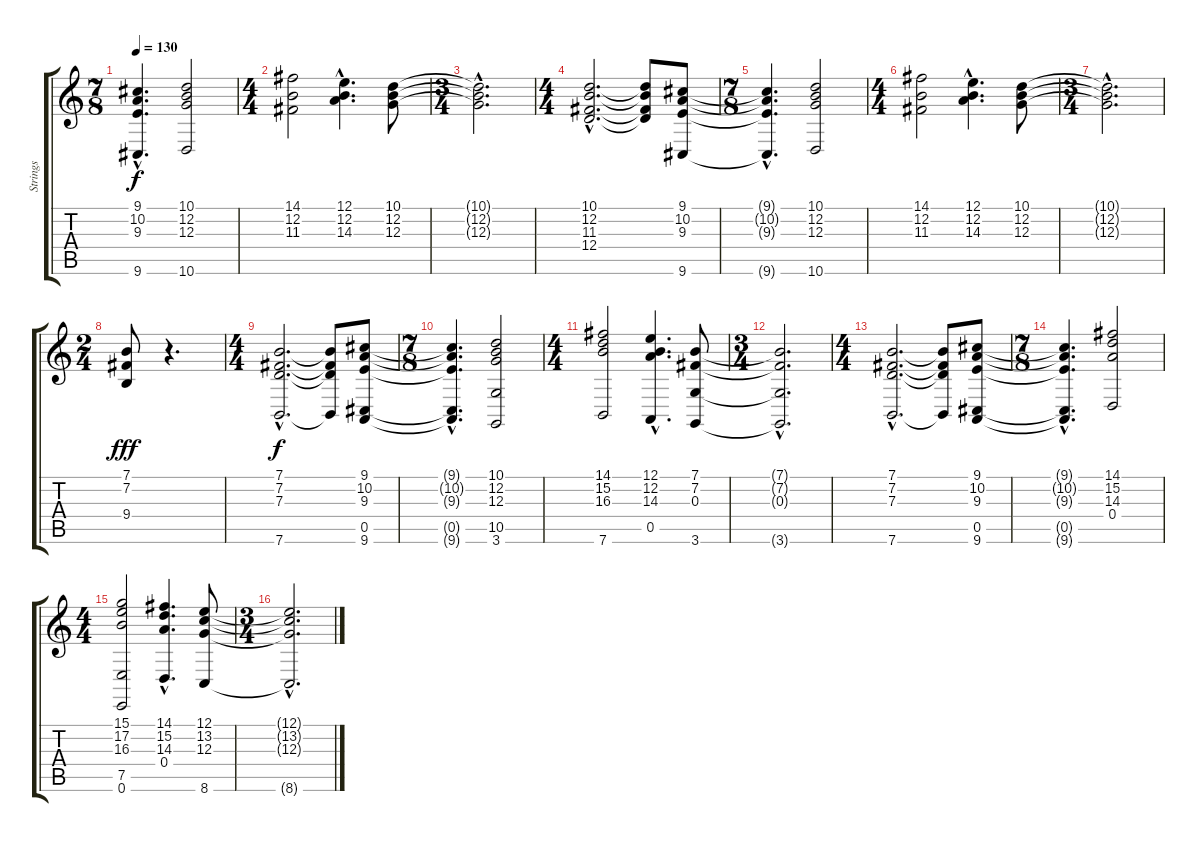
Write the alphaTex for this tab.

\track ("Strings" "Strings") {instrument stringensemble2}
\staff {score tabs}
\tuning (E4 B3 G3 D3 A2 E2) {hide}
\ts (7 8)
\tempo 130
\clef g2
\ks c
(9.1{hac t} 10.2{hac t} 9.3{hac t} 9.6{hac t}).4{d dy f} (10.1 12.2 12.3 10.6).2 |
\ts (4 4)
(14.1 12.2 11.3).2 (12.1{hac} 12.2{hac} 14.3{hac}).4{d} (10.1 12.2 12.3).8 |
\ts (3 4)
(10.1{hac t} 12.2{hac t} 12.3{hac t}).2{d} |
\ts (4 4)
(10.1{hac} 12.2{hac} 11.3{hac} 12.4{hac}).2{d} (10.1{t} 12.2{t} 11.3{t} 12.4{t}).8 (9.1 10.2 9.3 9.6).8 |
\ts (7 8)
(9.1{hac t} 10.2{hac t} 9.3{hac t} 9.6{hac t}).4{d} (10.1 12.2 12.3 10.6).2 |
\ts (4 4)
(14.1 12.2 11.3).2 (12.1{hac} 12.2{hac} 14.3{hac}).4{d} (10.1 12.2 12.3).8 |
\ts (3 4)
(10.1{t} 12.2{hac t} 12.3{hac t}).2{d} |
\ts (2 4)
(7.1 7.2 9.4).8{dy fff} r.4{d} |
\ts (4 4)
(7.1{hac} 7.2{hac} 7.3{hac} 7.6{hac}).2{d dy f instrument stringensemble1} (7.1{t} 7.2{t} 7.3{t} 7.6{t}).8 (9.1 10.2 9.3 0.5 9.6).8 |
\ts (7 8)
(9.1{hac t} 10.2{hac t} 9.3{hac t} 0.5{hac t} 9.6{hac t}).4{d} (10.1 12.2 12.3 10.5 3.6).2 |
\ts (4 4)
(14.1 15.2 16.3 7.6).2 (12.1{hac} 12.2{hac} 14.3{hac} 0.5{hac}).4{d} (7.1 7.2 0.3 3.6).8 |
\ts (3 4)
(7.1{hac t} 7.2{hac t} 0.3{hac t} 3.6{hac t}).2{d} |
\ts (4 4)
(7.1{hac} 7.2{hac} 7.3{hac} 7.6{hac}).2{d} (7.1{t} 7.2{t} 7.3{t} 7.6{t}).8 (9.1 10.2 9.3 0.5 9.6).8 |
\ts (7 8)
(9.1{hac t} 10.2{hac t} 9.3{hac t} 0.5{hac t} 9.6{hac t}).4{d} (14.1 15.2 14.3 0.4).2 |
\ts (4 4)
(15.1 17.2 16.3 7.5 0.6).2 (14.1{hac} 15.2{hac} 14.3{hac} 0.4{hac}).4{d} (12.1 13.2 12.3 8.6).8 |
\ts (3 4)
(12.1{hac t} 13.2{hac t} 12.3{hac t} 8.6{hac t}).2{d}
